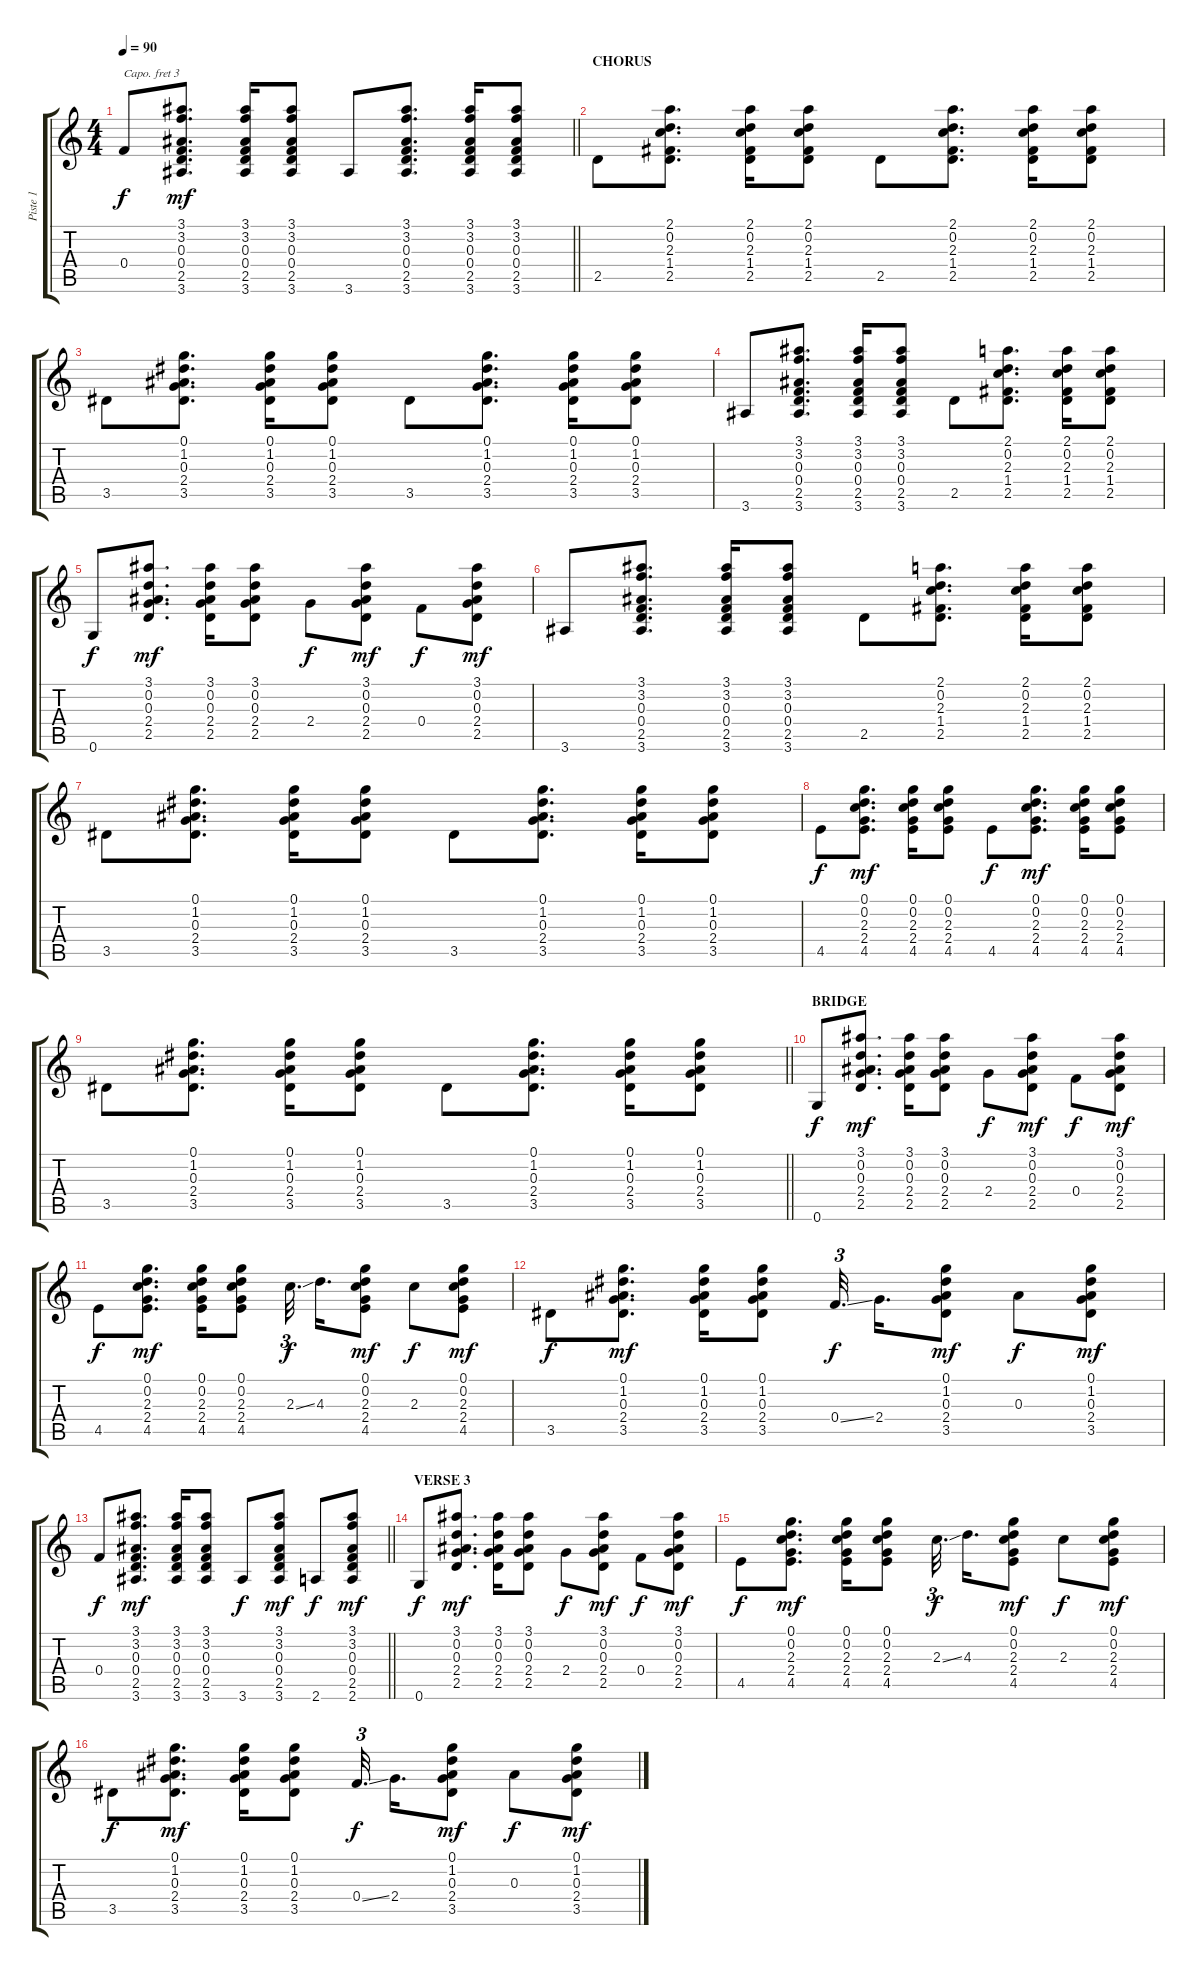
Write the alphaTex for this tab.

\track ("Piste 1" "Piste 1") {instrument acousticguitarsteel}
\staff {score tabs}
\capo 3
\tuning (E4 B3 G3 D3 A2 E2) {hide}
\ts (4 4)
\tempo 90
\clef g2
\barLineRight lightlight
\ks c
0.4.8{dy f} (3.1 3.2 0.3 0.4 2.5 3.6).8{d dy mf} (3.1 3.2 0.3 0.4 2.5 3.6).16 (3.1 3.2 0.3 0.4 2.5 3.6).8 3.6.8 (3.1 3.2 0.3 0.4 2.5 3.6).8{d} (3.1 3.2 0.3 0.4 2.5 3.6).16 (3.1 3.2 0.3 0.4 2.5 3.6).8 |
\section ("" "CHORUS")
2.5.8 (2.1 0.2 2.3 1.4 2.5).8{d} (2.1 0.2 2.3 1.4 2.5).16 (2.1 0.2 2.3 1.4 2.5).8 2.5.8 (2.1 0.2 2.3 1.4 2.5).8{d} (2.1 0.2 2.3 1.4 2.5).16 (2.1 0.2 2.3 1.4 2.5).8 |
3.5.8 (0.1 1.2 0.3 2.4 3.5).8{d} (0.1 1.2 0.3 2.4 3.5).16 (0.1 1.2 0.3 2.4 3.5).8 3.5.8 (0.1 1.2 0.3 2.4 3.5).8{d} (0.1 1.2 0.3 2.4 3.5).16 (0.1 1.2 0.3 2.4 3.5).8 |
3.6.8 (3.1 3.2 0.3 0.4 2.5 3.6).8{d} (3.1 3.2 0.3 0.4 2.5 3.6).16 (3.1 3.2 0.3 0.4 2.5 3.6).8 2.5.8 (2.1 0.2 2.3 1.4 2.5).8{d} (2.1 0.2 2.3 1.4 2.5).16 (2.1 0.2 2.3 1.4 2.5).8 |
0.6.8{dy f} (3.1 0.2 0.3 2.4 2.5).8{d dy mf} (3.1 0.2 0.3 2.4 2.5).16 (3.1 0.2 0.3 2.4 2.5).8 2.4.8{dy f} (3.1 0.2 0.3 2.4 2.5).8{dy mf} 0.4.8{dy f} (3.1 0.2 0.3 2.4 2.5).8{dy mf} |
3.6.8 (3.1 3.2 0.3 0.4 2.5 3.6).8{d} (3.1 3.2 0.3 0.4 2.5 3.6).16 (3.1 3.2 0.3 0.4 2.5 3.6).8 2.5.8 (2.1 0.2 2.3 1.4 2.5).8{d} (2.1 0.2 2.3 1.4 2.5).16 (2.1 0.2 2.3 1.4 2.5).8 |
3.5.8 (0.1 1.2 0.3 2.4 3.5).8{d} (0.1 1.2 0.3 2.4 3.5).16 (0.1 1.2 0.3 2.4 3.5).8 3.5.8 (0.1 1.2 0.3 2.4 3.5).8{d} (0.1 1.2 0.3 2.4 3.5).16 (0.1 1.2 0.3 2.4 3.5).8 |
4.5.8{dy f} (0.1 0.2 2.3 2.4 4.5).8{d dy mf} (0.1 0.2 2.3 2.4 4.5).16 (0.1 0.2 2.3 2.4 4.5).8 4.5.8{dy f} (0.1 0.2 2.3 2.4 4.5).8{d dy mf} (0.1 0.2 2.3 2.4 4.5).16 (0.1 0.2 2.3 2.4 4.5).8 |
\barLineRight lightlight
3.5.8 (0.1 1.2 0.3 2.4 3.5).8{d} (0.1 1.2 0.3 2.4 3.5).16 (0.1 1.2 0.3 2.4 3.5).8 3.5.8 (0.1 1.2 0.3 2.4 3.5).8{d} (0.1 1.2 0.3 2.4 3.5).16 (0.1 1.2 0.3 2.4 3.5).8 |
\section ("" "BRIDGE")
0.6.8{dy f} (3.1 0.2 0.3 2.4 2.5).8{d dy mf} (3.1 0.2 0.3 2.4 2.5).16 (3.1 0.2 0.3 2.4 2.5).8 2.4.8{dy f} (3.1 0.2 0.3 2.4 2.5).8{dy mf} 0.4.8{dy f} (3.1 0.2 0.3 2.4 2.5).8{dy mf} |
4.5.8{dy f} (0.1 0.2 2.3 2.4 4.5).8{d dy mf} (0.1 0.2 2.3 2.4 4.5).16 (0.1 0.2 2.3 2.4 4.5).8 2.3{ss}.32{d tu (3 2) dy f beam splitsecondary} 4.3.16{d} (0.1 0.2 2.3 2.4 4.5).8{dy mf} 2.3.8{dy f} (0.1 0.2 2.3 2.4 4.5).8{dy mf} |
3.5.8{dy f} (0.1 1.2 0.3 2.4 3.5).8{d dy mf} (0.1 1.2 0.3 2.4 3.5).16 (0.1 1.2 0.3 2.4 3.5).8 0.4{ss}.32{d tu (3 2) dy f beam splitsecondary} 2.4.16{d} (0.1 1.2 0.3 2.4 3.5).8{dy mf} 0.3.8{dy f} (0.1 1.2 0.3 2.4 3.5).8{dy mf} |
\barLineRight lightlight
0.4.8{dy f} (3.1 3.2 0.3 0.4 2.5 3.6).8{d dy mf} (3.1 3.2 0.3 0.4 2.5 3.6).16 (3.1 3.2 0.3 0.4 2.5 3.6).8 3.6.8{dy f} (3.1 3.2 0.3 0.4 2.5 3.6).8{dy mf} 2.6.8{dy f} (3.1 3.2 0.3 0.4 2.5 2.6).8{dy mf} |
\section ("" "VERSE 3")
0.6.8{dy f} (3.1 0.2 0.3 2.4 2.5).8{d dy mf} (3.1 0.2 0.3 2.4 2.5).16 (3.1 0.2 0.3 2.4 2.5).8 2.4.8{dy f} (3.1 0.2 0.3 2.4 2.5).8{dy mf} 0.4.8{dy f} (3.1 0.2 0.3 2.4 2.5).8{dy mf} |
4.5.8{dy f} (0.1 0.2 2.3 2.4 4.5).8{d dy mf} (0.1 0.2 2.3 2.4 4.5).16 (0.1 0.2 2.3 2.4 4.5).8 2.3{ss}.32{d tu (3 2) dy f beam splitsecondary} 4.3.16{d} (0.1 0.2 2.3 2.4 4.5).8{dy mf} 2.3.8{dy f} (0.1 0.2 2.3 2.4 4.5).8{dy mf} |
3.5.8{dy f} (0.1 1.2 0.3 2.4 3.5).8{d dy mf} (0.1 1.2 0.3 2.4 3.5).16 (0.1 1.2 0.3 2.4 3.5).8 0.4{ss}.32{d tu (3 2) dy f beam splitsecondary} 2.4.16{d} (0.1 1.2 0.3 2.4 3.5).8{dy mf} 0.3.8{dy f} (0.1 1.2 0.3 2.4 3.5).8{dy mf}
